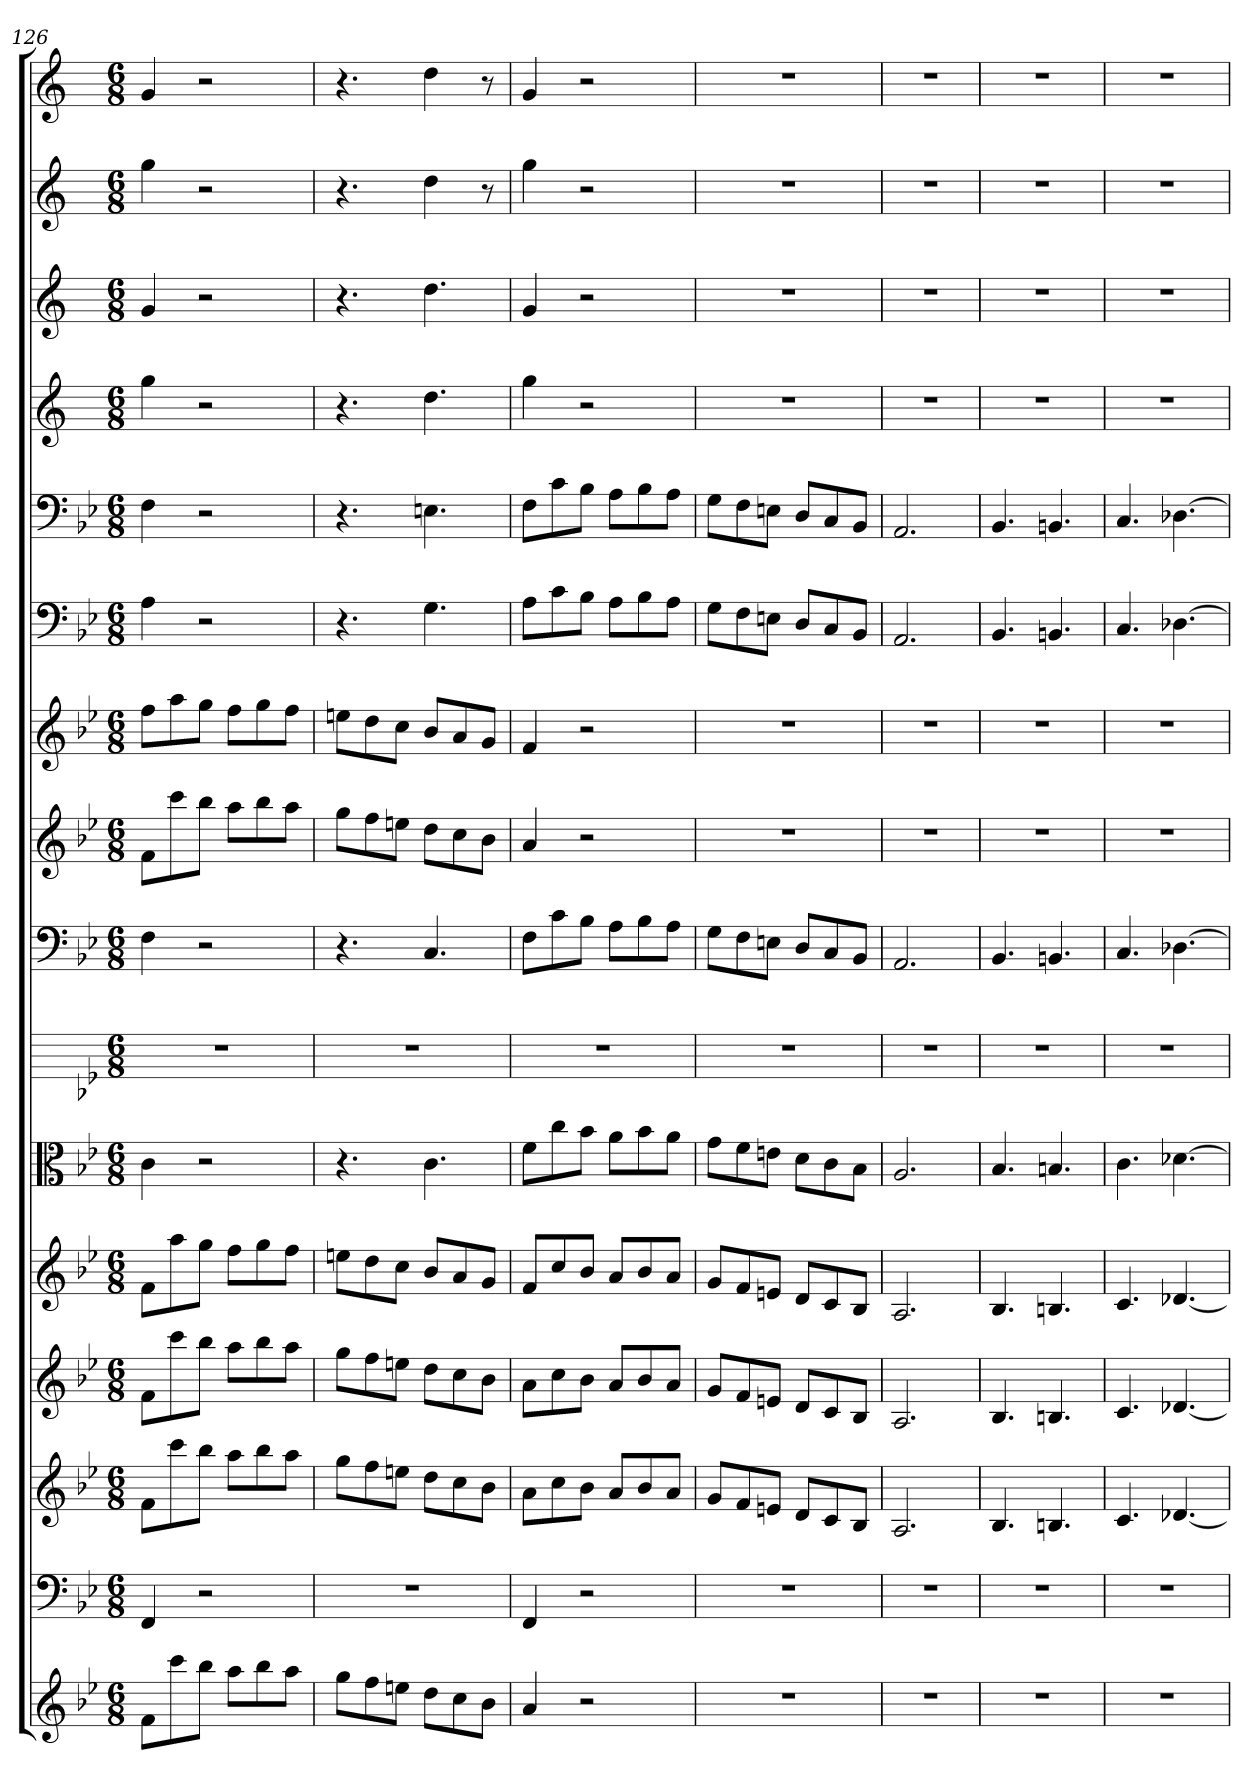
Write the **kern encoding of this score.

**kern	**kern	**kern	**kern	**kern	**kern	**kern	**kern	**kern	**kern	**kern	**kern	**kern	**kern	**kern	**kern
*part16	*part15	*part14	*part13	*part12	*part11	*part10	*part9	*part8	*part7	*part6	*part5	*part4	*part3	*part2	*part1
*staff16	*staff15	*staff14	*staff13	*staff12	*staff11	*staff10	*staff9	*staff8	*staff7	*staff6	*staff5	*staff4	*staff3	*staff2	*staff1
*	*clefF4	*	*	*	*clefC3	*	*clefF4	*	*	*clefF4	*clefF4	*	*	*	*
*k[b-e-]	*k[b-e-]	*k[b-e-]	*k[b-e-]	*k[b-e-]	*k[b-e-]	*k[b-e-]	*k[b-e-]	*k[b-e-]	*k[b-e-]	*k[b-e-]	*k[b-e-]	*k[]	*k[]	*k[]	*k[]
*M6/8	*M6/8	*M6/8	*M6/8	*M6/8	*M6/8	*M6/8	*M6/8	*M6/8	*M6/8	*M6/8	*M6/8	*M6/8	*M6/8	*M6/8	*M6/8
=126	=126	=126	=126	=126	=126	=126	=126	=126	=126	=126	=126	=126	=126	=126	=126
8fL	4FF	8fL	8fL	8fL	4c	2.r	4F	8fL	8ffL	4A	4F	4gg	4g	4gg	4g
8ccc	.	8ccc	8ccc	8aa	.	.	.	8ccc	8aa	.	.	.	.	.	.
8bb-J	2r	8bb-J	8bb-J	8ggJ	2r	.	2r	8bb-J	8ggJ	2r	2r	2r	2r	2r	2r
8aaL	.	8aaL	8aaL	8ffL	.	.	.	8aaL	8ffL	.	.	.	.	.	.
8bb-	.	8bb-	8bb-	8gg	.	.	.	8bb-	8gg	.	.	.	.	.	.
8aaJ	.	8aaJ	8aaJ	8ffJ	.	.	.	8aaJ	8ffJ	.	.	.	.	.	.
=127	=127	=127	=127	=127	=127	=127	=127	=127	=127	=127	=127	=127	=127	=127	=127
8ggL	2.r	8ggL	8ggL	8eenL	4.r	2.r	4.r	8ggL	8eenL	4.r	4.r	4.r	4.r	4.r	4.r
8ff	.	8ff	8ff	8dd	.	.	.	8ff	8dd	.	.	.	.	.	.
8eenJ	.	8eenJ	8eenJ	8ccJ	.	.	.	8eenJ	8ccJ	.	.	.	.	.	.
8ddL	.	8ddL	8ddL	8b-L	4.c	.	4.C	8ddL	8b-L	4.G	4.En	4.dd	4.dd	4dd	4dd
8cc	.	8cc	8cc	8a	.	.	.	8cc	8a	.	.	.	.	.	.
8b-J	.	8b-J	8b-J	8gJ	.	.	.	8b-J	8gJ	.	.	.	.	8r	8r
=128	=128	=128	=128	=128	=128	=128	=128	=128	=128	=128	=128	=128	=128	=128	=128
4a	4FF	8aL	8aL	8fL	8f\L	2.r	8F\L	4a	4f	8A\L	8F\L	4gg	4g	4gg	4g
.	.	8cc	8cc	8cc	8cc\	.	8c\	.	.	8c\	8c\	.	.	.	.
2r	2r	8b-J	8b-J	8b-J	8b-\J	.	8B-\J	2r	2r	8B-\J	8B-\J	2r	2r	2r	2r
.	.	8aL	8aL	8aL	8a\L	.	8A\L	.	.	8A\L	8A\L	.	.	.	.
.	.	8b-	8b-	8b-	8b-\	.	8B-\	.	.	8B-\	8B-\	.	.	.	.
.	.	8aJ	8aJ	8aJ	8a\J	.	8A\J	.	.	8A\J	8A\J	.	.	.	.
=129	=129	=129	=129	=129	=129	=129	=129	=129	=129	=129	=129	=129	=129	=129	=129
2.r	2.r	8gL	8gL	8gL	8g\L	2.r	8G\L	2.r	2.r	8G\L	8G\L	2.r	2.r	2.r	2.r
.	.	8f	8f	8f	8f\	.	8F\	.	.	8F\	8F\	.	.	.	.
.	.	8enJ	8enJ	8enJ	8en\J	.	8En\J	.	.	8En\J	8En\J	.	.	.	.
.	.	8dL	8dL	8dL	8d\L	.	8D/L	.	.	8D/L	8D/L	.	.	.	.
.	.	8c	8c	8c	8c\	.	8C/	.	.	8C/	8C/	.	.	.	.
.	.	8B-J	8B-J	8B-J	8B-\J	.	8BB-/J	.	.	8BB-/J	8BB-/J	.	.	.	.
=130	=130	=130	=130	=130	=130	=130	=130	=130	=130	=130	=130	=130	=130	=130	=130
2.r	2.r	2.A	2.A	2.A	2.A	2.r	2.AA	2.r	2.r	2.AA	2.AA	2.r	2.r	2.r	2.r
=131	=131	=131	=131	=131	=131	=131	=131	=131	=131	=131	=131	=131	=131	=131	=131
2.r	2.r	4.B-	4.B-	4.B-	4.B-	2.r	4.BB-	2.r	2.r	4.BB-	4.BB-	2.r	2.r	2.r	2.r
.	.	4.Bn	4.Bn	4.Bn	4.Bn	.	4.BBn	.	.	4.BBn	4.BBn	.	.	.	.
=132	=132	=132	=132	=132	=132	=132	=132	=132	=132	=132	=132	=132	=132	=132	=132
2.r	2.r	4.c	4.c	4.c	4.c	2.r	4.C	2.r	2.r	4.C	4.C	2.r	2.r	2.r	2.r
.	.	[4.d-X	[4.d-X	[4.d-X	[4.d-X	.	[4.D-X	.	.	[4.D-X	[4.D-X	.	.	.	.
=	=	=	=	=	=	=	=	=	=	=	=	=	=	=	=
*-	*-	*-	*-	*-	*-	*-	*-	*-	*-	*-	*-	*-	*-	*-	*-
